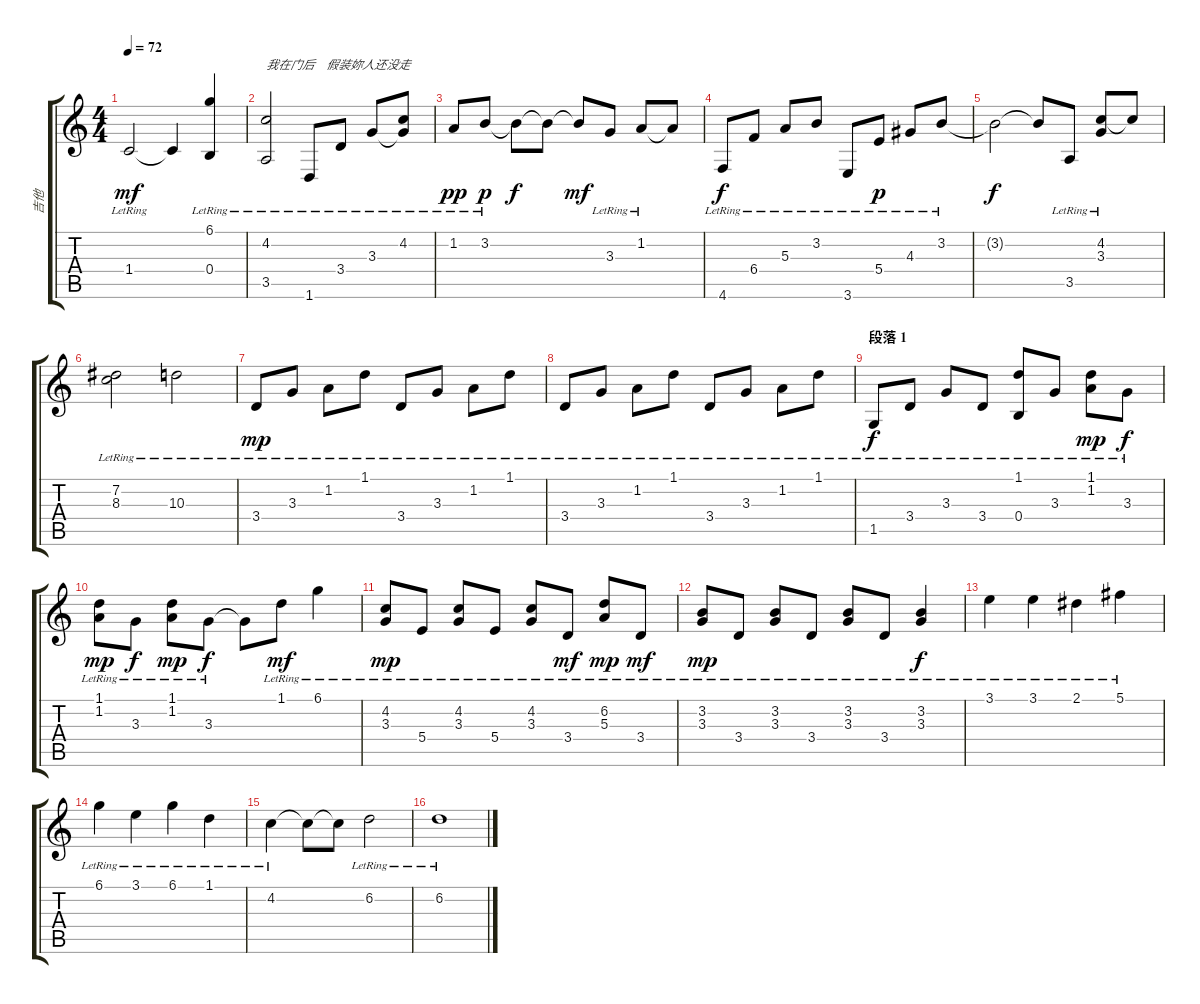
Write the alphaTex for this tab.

\track ("吉他" "吉他") {instrument acousticguitarsteel}
\staff {score tabs}
\tuning (Db4 Ab3 E3 B2 Gb2 Db2) {hide}
\ts (4 4)
\tempo 72
\clef g2
\ks c
1.4{lr}.2{dy mf} 1.4{t}.4 (6.1{lr} 0.4{lr}).4 |
(4.2{lr} 3.5{lr}).2{txt "我在门后　假装妳人还没走"} 1.6{lr}.8 3.4{lr}.8 3.3{lr}.8 (4.2{lr} 3.3{t}).8 |
1.2{lr}.8{dy pp} 3.2{lr}.8{dy p} 3.2{t}.8{dy f} 3.2{t}.8 3.2{t}.8{dy mf} 3.3{lr}.8 1.2{lr}.8 1.2{t}.8 |
4.6{lr}.8{dy f} 6.4{lr}.8 5.3{lr}.8 3.2{lr}.8 3.6{lr}.8 5.4{lr}.8{dy p} 4.3{lr}.8 3.2{lr}.8 |
3.2{t}.2{dy f} 3.2{t}.8 3.5{lr}.8 (4.2{lr} 3.3{lr}).8 4.2{t}.8 |
(7.2{lr} 8.3{lr}).2 10.3{lr}.2 |
3.4{lr}.8{dy mp} 3.3{lr}.8 1.2{lr}.8 1.1{lr}.8 3.4{lr}.8 3.3{lr}.8 1.2{lr}.8 1.1{lr}.8 |
3.4{lr}.8 3.3{lr}.8 1.2{lr}.8 1.1{lr}.8 3.4{lr}.8 3.3{lr}.8 1.2{lr}.8 1.1{lr}.8 |
\section ("" "段落 1")
1.5{lr}.8{dy f} 3.4{lr}.8 3.3{lr}.8 3.4{lr}.8 (1.1{lr} 0.4{lr}).8 3.3{lr}.8 (1.1{lr} 1.2{lr}).8{dy mp} 3.3{lr}.8{dy f} |
(1.1{lr} 1.2{lr}).8{dy mp} 3.3{lr}.8{dy f} (1.1{lr} 1.2{lr}).8{dy mp} 3.3{lr}.8{dy f} 3.3{t}.8 1.1{lr}.8{dy mf} 6.1{lr}.4 |
(4.2{lr} 3.3{lr}).8{dy mp} 5.4{lr}.8 (4.2{lr} 3.3{lr}).8 5.4{lr}.8 (4.2{lr} 3.3{lr}).8 3.4{lr}.8{dy mf} (6.2{lr} 5.3{lr}).8{dy mp} 3.4{lr}.8{dy mf} |
(3.2{lr} 3.3{lr}).8{dy mp} 3.4{lr}.8 (3.2{lr} 3.3{lr}).8 3.4{lr}.8 (3.2{lr} 3.3{lr}).8 3.4{lr}.8 (3.2{lr} 3.3{lr}).4{dy f} |
3.1{lr}.4 3.1{lr}.4 2.1{lr}.4 5.1{lr}.4 |
6.1{lr}.4 3.1{lr}.4 6.1{lr}.4 1.1{lr}.4 |
4.2{lr}.4 4.2{t}.8 4.2{t}.8 6.2{lr}.2 |
6.2{lr}.1
